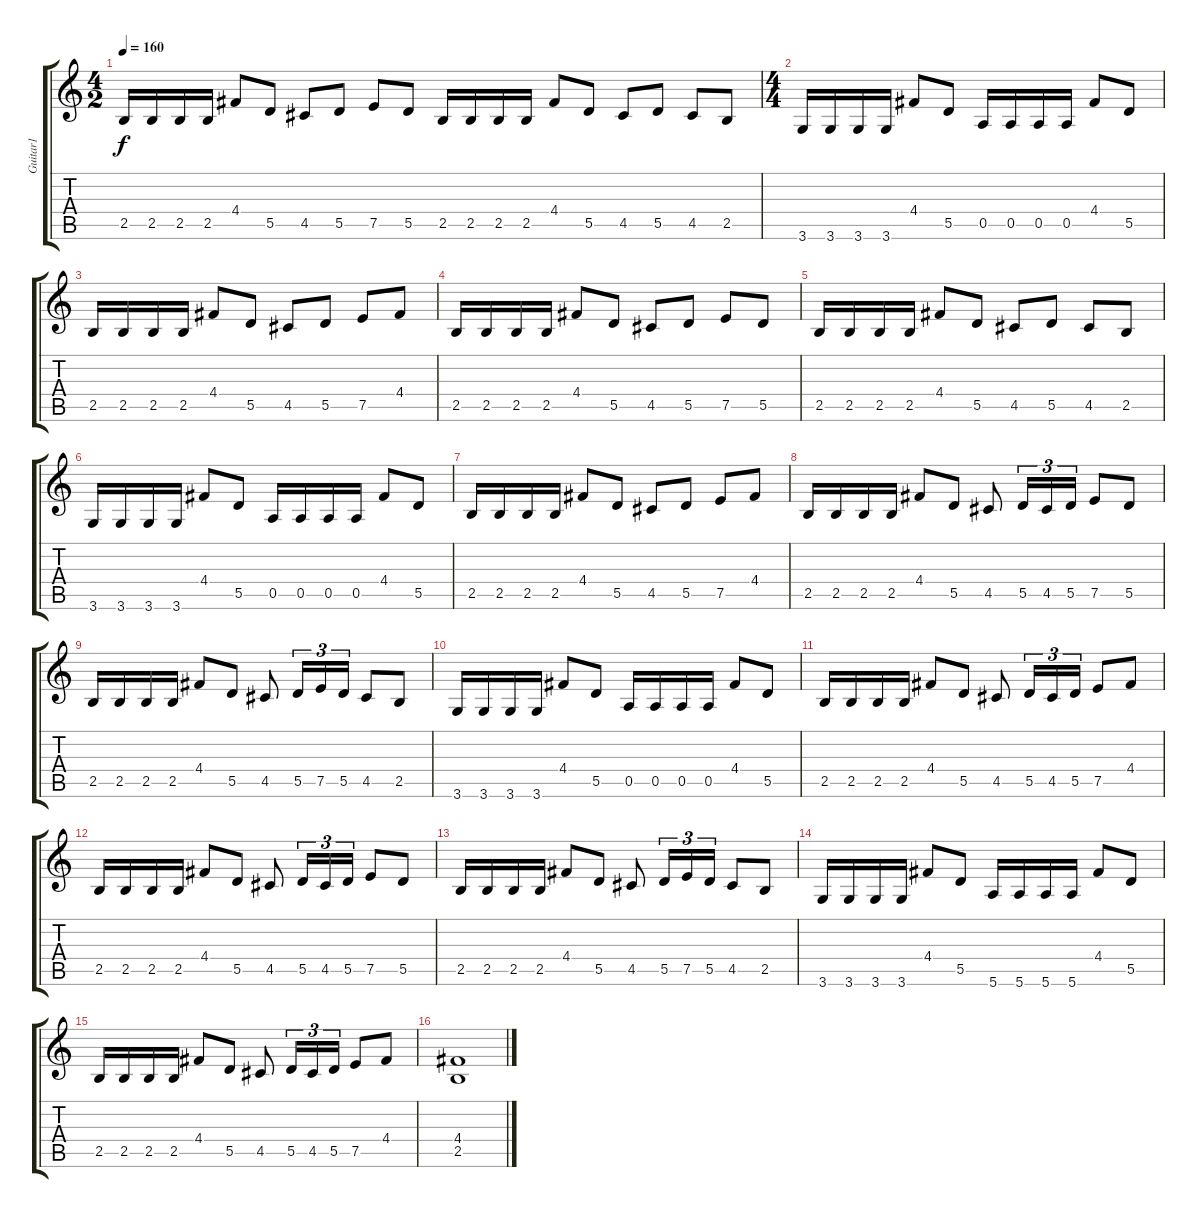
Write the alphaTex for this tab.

\track ("Guitar1" "Guitar1") {instrument distortionguitar}
\staff {score tabs}
\tuning (E4 B3 G3 D3 A2 E2) {hide}
\ts (4 2)
\tempo 160
\clef g2
\ks c
2.5.16{dy f} 2.5.16 2.5.16 2.5.16 4.4.8 5.5.8 4.5.8 5.5.8 7.5.8 5.5.8 2.5.16 2.5.16 2.5.16 2.5.16 4.4.8 5.5.8 4.5.8 5.5.8 4.5.8 2.5.8 |
\ts (4 4)
3.6.16 3.6.16 3.6.16 3.6.16 4.4.8 5.5.8 0.5.16 0.5.16 0.5.16 0.5.16 4.4.8 5.5.8 |
2.5.16 2.5.16 2.5.16 2.5.16 4.4.8 5.5.8 4.5.8 5.5.8 7.5.8 4.4.8 |
2.5.16 2.5.16 2.5.16 2.5.16 4.4.8 5.5.8 4.5.8 5.5.8 7.5.8 5.5.8 |
2.5.16 2.5.16 2.5.16 2.5.16 4.4.8 5.5.8 4.5.8 5.5.8 4.5.8 2.5.8 |
3.6.16 3.6.16 3.6.16 3.6.16 4.4.8 5.5.8 0.5.16 0.5.16 0.5.16 0.5.16 4.4.8 5.5.8 |
2.5.16 2.5.16 2.5.16 2.5.16 4.4.8 5.5.8 4.5.8 5.5.8 7.5.8 4.4.8 |
2.5.16 2.5.16 2.5.16 2.5.16 4.4.8 5.5.8 4.5.8 5.5.16{tu (3 2)} 4.5.16{tu (3 2)} 5.5.16{tu (3 2)} 7.5.8 5.5.8 |
2.5.16 2.5.16 2.5.16 2.5.16 4.4.8 5.5.8 4.5.8 5.5.16{tu (3 2)} 7.5.16{tu (3 2)} 5.5.16{tu (3 2)} 4.5.8 2.5.8 |
3.6.16 3.6.16 3.6.16 3.6.16 4.4.8 5.5.8 0.5.16 0.5.16 0.5.16 0.5.16 4.4.8 5.5.8 |
2.5.16 2.5.16 2.5.16 2.5.16 4.4.8 5.5.8 4.5.8 5.5.16{tu (3 2)} 4.5.16{tu (3 2)} 5.5.16{tu (3 2)} 7.5.8 4.4.8 |
2.5.16 2.5.16 2.5.16 2.5.16 4.4.8 5.5.8 4.5.8 5.5.16{tu (3 2)} 4.5.16{tu (3 2)} 5.5.16{tu (3 2)} 7.5.8 5.5.8 |
2.5.16 2.5.16 2.5.16 2.5.16 4.4.8 5.5.8 4.5.8 5.5.16{tu (3 2)} 7.5.16{tu (3 2)} 5.5.16{tu (3 2)} 4.5.8 2.5.8 |
3.6.16 3.6.16 3.6.16 3.6.16 4.4.8 5.5.8 5.6.16 5.6.16 5.6.16 5.6.16 4.4.8 5.5.8 |
2.5.16 2.5.16 2.5.16 2.5.16 4.4.8 5.5.8 4.5.8 5.5.16{tu (3 2)} 4.5.16{tu (3 2)} 5.5.16{tu (3 2)} 7.5.8 4.4.8 |
(4.4 2.5).1
